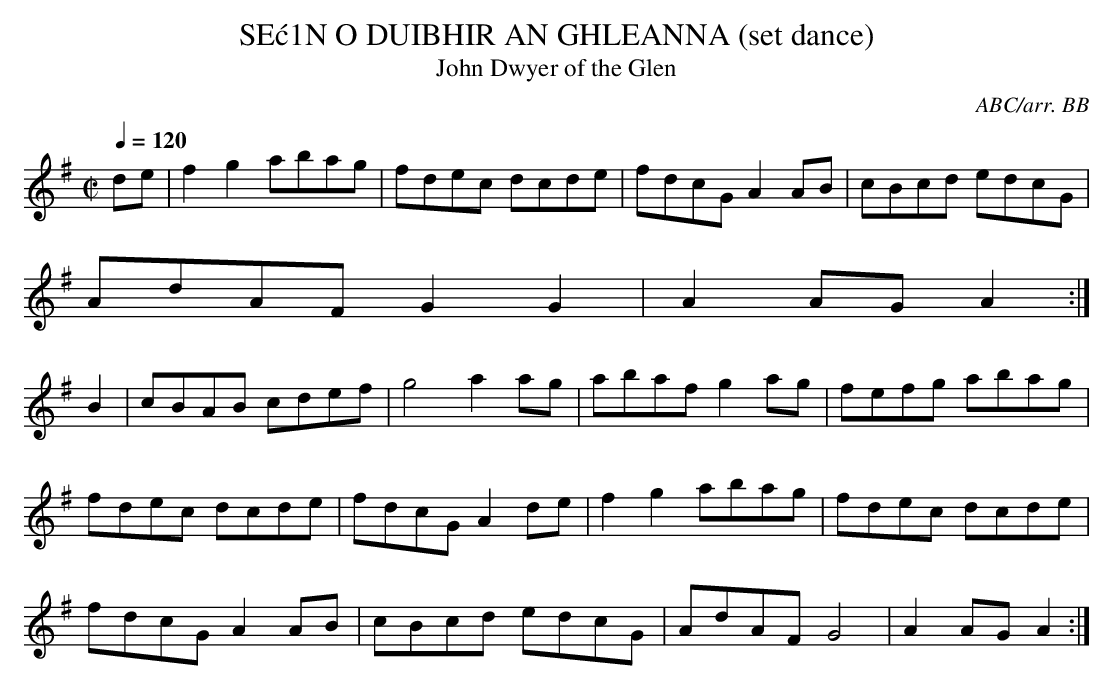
X:1
T:SE\'c1N O DUIBHIR AN GHLEANNA (set dance)
T:John Dwyer of the Glen
C:ABC/arr. BB
cut time. As accurately as that might capture Willie's
piping, it makes for a very unhelpful ABC playback.
I did another setting in straight time that I had
hoped would address the problem, but it still sounds
pretty bad. ABC does a lot of things well but capturing
slow airs isn\'92t one of them.
6 measures first part, 12 measures second part.
DMWC shows them both repeating and I have followed
that here.
M:C|
L:1/8
Q:1/4=120
K:G
de|f2g2 abag|fdec dcde|fdcG A2AB|cBcd edcG|
AdAF G2G2|A2AG A2 :|
B2|cBAB cdef|g4 a2ag|abaf g2ag|fefg abag|
fdec dcde|fdcG A2de|f2g2 abag|fdec dcde|
fdcG A2AB|cBcd edcG|AdAF G4|A2AG A2 :|
